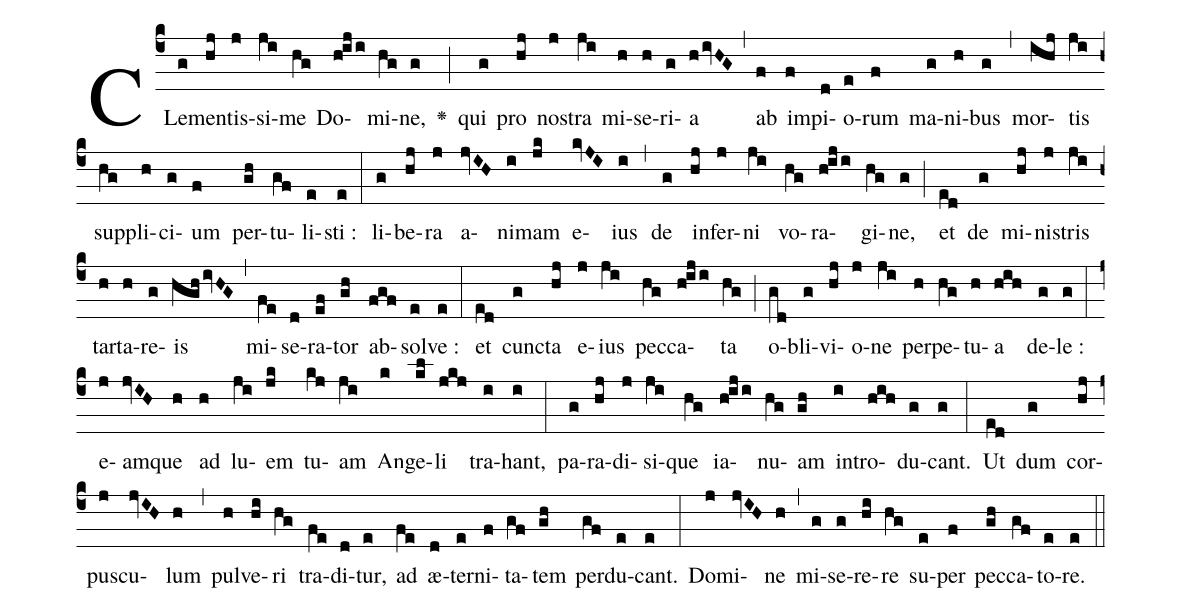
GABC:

%%
(c4)CLe(g)men(hj)tis(j)si(ji)me(hg) Do(hiji)mi(hg)ne,(g) <v>\greheightstar</v>(;) qui(g) pro(hj) no(j)stra(ji)
mi(h)se(h)ri(g)a(hivHG) (,) ab(f) im(f)pi(d)o(e)rum(f) ma(g)ni(h)bus(g) (,) mor(ihj)tis(ji) sup(hg)pli(h)ci(g)um(f)
per(gh)tu(gf)li(e)sti~:(e) (:) li(g)be(hj)ra(j) a(jvIH)ni(i)mam(jk) e(kvJI)i{u}s(i) (,)
de(g) in(hj)fer(j)ni(ji) vo(hg)ra(hiji)gi(hg)ne,(g) (;) et(ed) de(g) mi(hj)ni(j)stris(ji)
tar(h)ta(h)re(g)is(hghivHG) (,) mi(fe)se(d)ra(ef)tor(gh) ab(fgf)sol(e)ve~:(e) (:) et(ed)
cun(g)cta(hj) e(j)i{u}s(ji) pec(hg)ca(hiji)ta(hg) (;) o(gd)bli(g)vi(hj)o(j)ne(ji)
per(h)pe(hg)tu(h)a(hih) de(g)le~:(g) (:) e(j)am(jvIH)que(h) ad(h) lu(ji)em(jk) tu(kj)am(ji)
An(k)ge(kl)li(jkj) tra(i)hant,(i) (:) pa(g)ra(hj)di(j)si(ji)que(hg) i{a}(hiji)nu(hg)am(gh)
in(i)tro(hih)du(g)cant.(g) (:)

Ut(ed) dum(g) cor(hj)pu(j)scu(jvIH)lum(h) (,) pul(h)ve(hi)ri(hg)
tra(fe)di(d)tur,(e) ad(fe) æ(d)ter(e)ni(f)ta(gf)tem(gh) per(gf)du(e)cant.(e) (:)

Do(j)mi(jvIH)ne(h) (,) mi(g)se(g)re(hi)re(hg) su(e)per(f) pec(gh)ca(gf)to(e)re.(e) (::)
